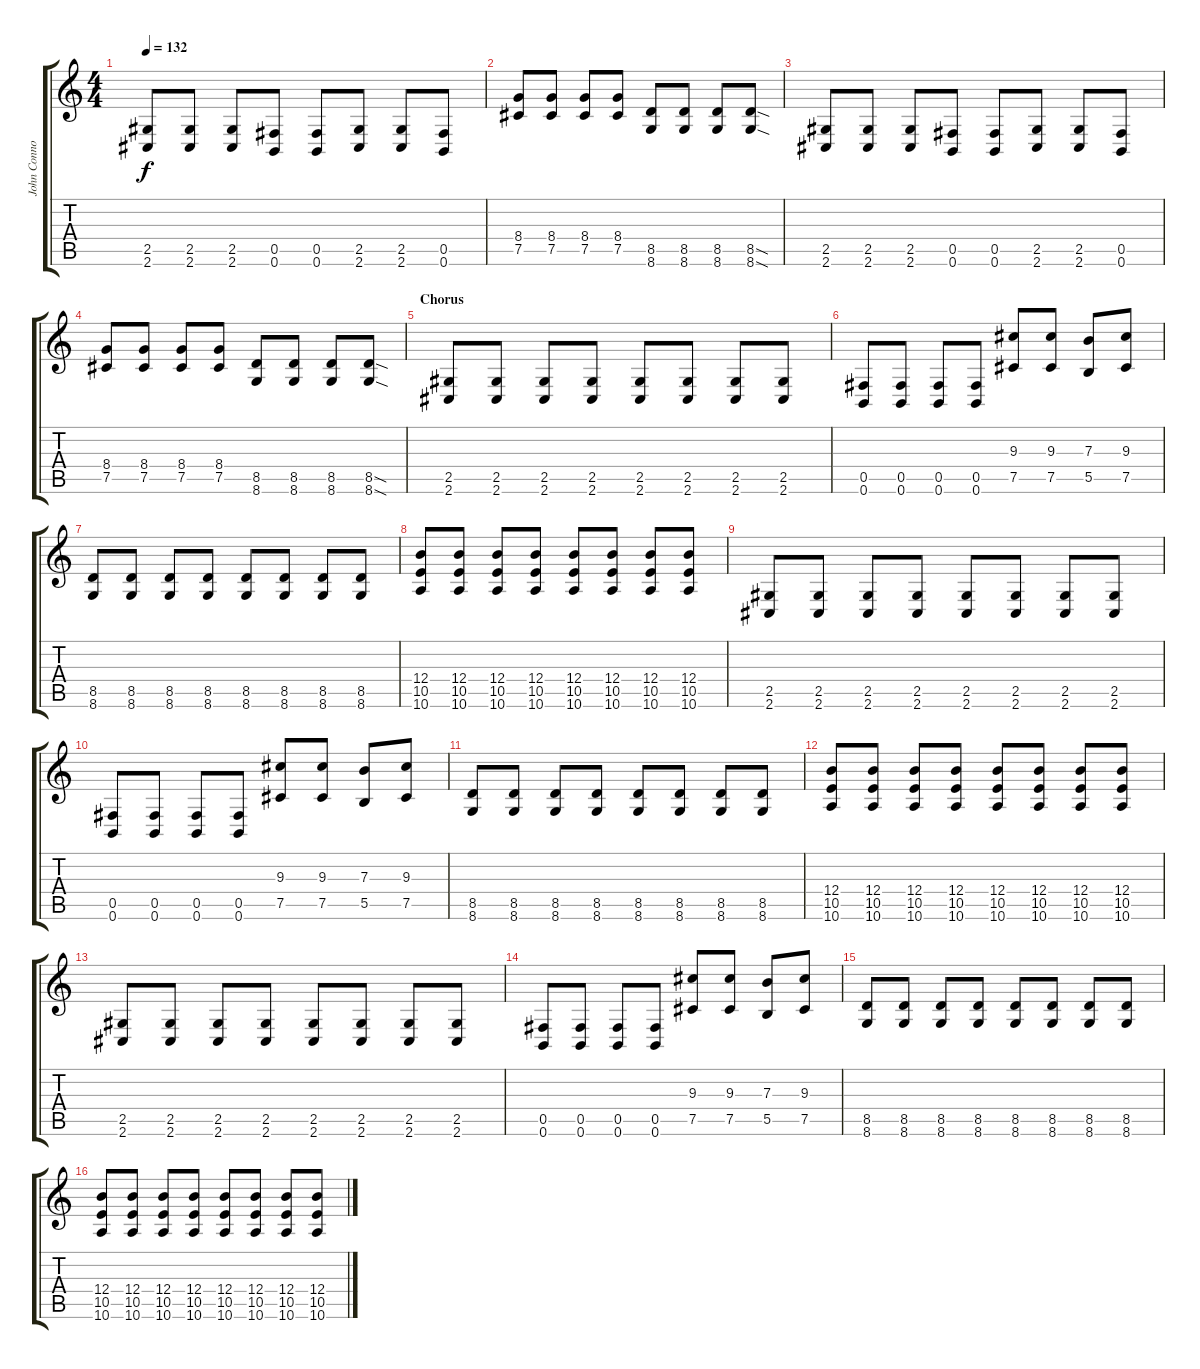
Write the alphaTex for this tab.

\track ("John Connolly" "John Conno") {instrument distortionguitar}
\staff {score tabs}
\tuning (Db4 Ab3 E3 B2 Gb2 B1) {hide}
\ts (4 4)
\tempo 132
\clef g2
\ks c
(2.5 2.6).8{dy f} (2.5 2.6).8 (2.5 2.6).8 (0.5 0.6).8 (0.5 0.6).8 (2.5 2.6).8 (2.5 2.6).8 (0.5 0.6).8 |
(8.4 7.5).8 (8.4 7.5).8 (8.4 7.5).8 (8.4 7.5).8 (8.5 8.6).8 (8.5 8.6).8 (8.5 8.6).8 (8.5{sod} 8.6{sod}).8 |
(2.5 2.6).8 (2.5 2.6).8 (2.5 2.6).8 (0.5 0.6).8 (0.5 0.6).8 (2.5 2.6).8 (2.5 2.6).8 (0.5 0.6).8 |
(8.4 7.5).8 (8.4 7.5).8 (8.4 7.5).8 (8.4 7.5).8 (8.5 8.6).8 (8.5 8.6).8 (8.5 8.6).8 (8.5{sod} 8.6{sod}).8 |
\section ("" "Chorus")
(2.5 2.6).8 (2.5 2.6).8 (2.5 2.6).8 (2.5 2.6).8 (2.5 2.6).8 (2.5 2.6).8 (2.5 2.6).8 (2.5 2.6).8 |
(0.5 0.6).8 (0.5 0.6).8 (0.5 0.6).8 (0.5 0.6).8 (9.3 7.5).8 (9.3 7.5).8 (7.3 5.5).8 (9.3 7.5).8 |
(8.5 8.6).8 (8.5 8.6).8 (8.5 8.6).8 (8.5 8.6).8 (8.5 8.6).8 (8.5 8.6).8 (8.5 8.6).8 (8.5 8.6).8 |
(12.4 10.5 10.6).8 (12.4 10.5 10.6).8 (12.4 10.5 10.6).8 (12.4 10.5 10.6).8 (12.4 10.5 10.6).8 (12.4 10.5 10.6).8 (12.4 10.5 10.6).8 (12.4 10.5 10.6).8 |
(2.5 2.6).8 (2.5 2.6).8 (2.5 2.6).8 (2.5 2.6).8 (2.5 2.6).8 (2.5 2.6).8 (2.5 2.6).8 (2.5 2.6).8 |
(0.5 0.6).8 (0.5 0.6).8 (0.5 0.6).8 (0.5 0.6).8 (9.3 7.5).8 (9.3 7.5).8 (7.3 5.5).8 (9.3 7.5).8 |
(8.5 8.6).8 (8.5 8.6).8 (8.5 8.6).8 (8.5 8.6).8 (8.5 8.6).8 (8.5 8.6).8 (8.5 8.6).8 (8.5 8.6).8 |
(12.4 10.5 10.6).8 (12.4 10.5 10.6).8 (12.4 10.5 10.6).8 (12.4 10.5 10.6).8 (12.4 10.5 10.6).8 (12.4 10.5 10.6).8 (12.4 10.5 10.6).8 (12.4 10.5 10.6).8 |
(2.5 2.6).8 (2.5 2.6).8 (2.5 2.6).8 (2.5 2.6).8 (2.5 2.6).8 (2.5 2.6).8 (2.5 2.6).8 (2.5 2.6).8 |
(0.5 0.6).8 (0.5 0.6).8 (0.5 0.6).8 (0.5 0.6).8 (9.3 7.5).8 (9.3 7.5).8 (7.3 5.5).8 (9.3 7.5).8 |
(8.5 8.6).8 (8.5 8.6).8 (8.5 8.6).8 (8.5 8.6).8 (8.5 8.6).8 (8.5 8.6).8 (8.5 8.6).8 (8.5 8.6).8 |
(12.4 10.5 10.6).8 (12.4 10.5 10.6).8 (12.4 10.5 10.6).8 (12.4 10.5 10.6).8 (12.4 10.5 10.6).8 (12.4 10.5 10.6).8 (12.4 10.5 10.6).8 (12.4 10.5 10.6).8
